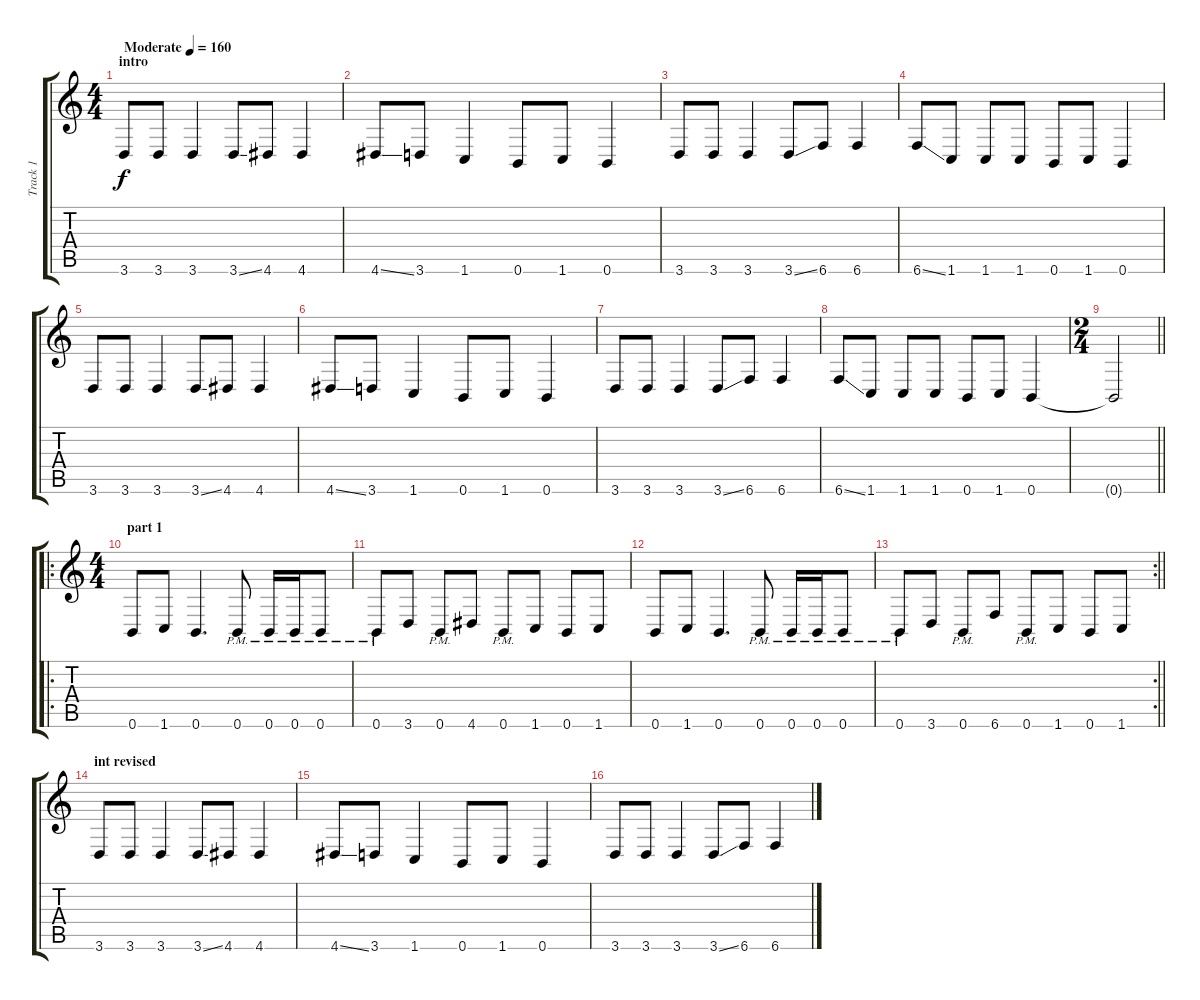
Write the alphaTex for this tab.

\track ("Track 1" "Track 1") {instrument distortionguitar}
\staff {score tabs}
\tuning (Db4 Ab3 E3 B2 Gb2 B1) {hide}
\ts (4 4)
\section ("" "intro")
\tempo (160 "Moderate")
\clef g2
\ks c
3.6.8{dy f instrument distortionguitar} 3.6.8 3.6.4 3.6{ss}.8 4.6.8 4.6.4 |
4.6{ss}.8 3.6.8 1.6.4 0.6.8 1.6.8 0.6.4 |
3.6.8 3.6.8 3.6.4 3.6{ss}.8 6.6.8 6.6.4 |
6.6{ss}.8 1.6.8 1.6.8 1.6.8 0.6.8 1.6.8 0.6.4 |
3.6.8 3.6.8 3.6.4 3.6{ss}.8 4.6.8 4.6.4 |
4.6{ss}.8 3.6.8 1.6.4 0.6.8 1.6.8 0.6.4 |
3.6.8 3.6.8 3.6.4 3.6{ss}.8 6.6.8 6.6.4 |
6.6{ss}.8 1.6.8 1.6.8 1.6.8 0.6.8 1.6.8 0.6.4 |
\ts (2 4)
\barLineRight lightlight
0.6{t}.2 |
\ro
\ts (4 4)
\section ("" "part 1")
0.6.8 1.6.8 0.6.4{d} 0.6{pm}.8 0.6{pm}.16 0.6{pm}.16 0.6{pm}.8 |
0.6{pm}.8 3.6.8 0.6{pm}.8 4.6.8 0.6{pm}.8 1.6.8 0.6.8 1.6.8 |
0.6.8 1.6.8 0.6.4{d} 0.6{pm}.8 0.6{pm}.16 0.6{pm}.16 0.6{pm}.8 |
\rc 2
\barLineRight lightlight
0.6{pm}.8 3.6.8 0.6{pm}.8 6.6.8 0.6{pm}.8 1.6.8 0.6.8 1.6.8 |
\section ("" "int revised")
3.6.8 3.6.8 3.6.4 3.6{ss}.8 4.6.8 4.6.4 |
4.6{ss}.8 3.6.8 1.6.4 0.6.8 1.6.8 0.6.4 |
3.6.8 3.6.8 3.6.4 3.6{ss}.8 6.6.8 6.6.4
